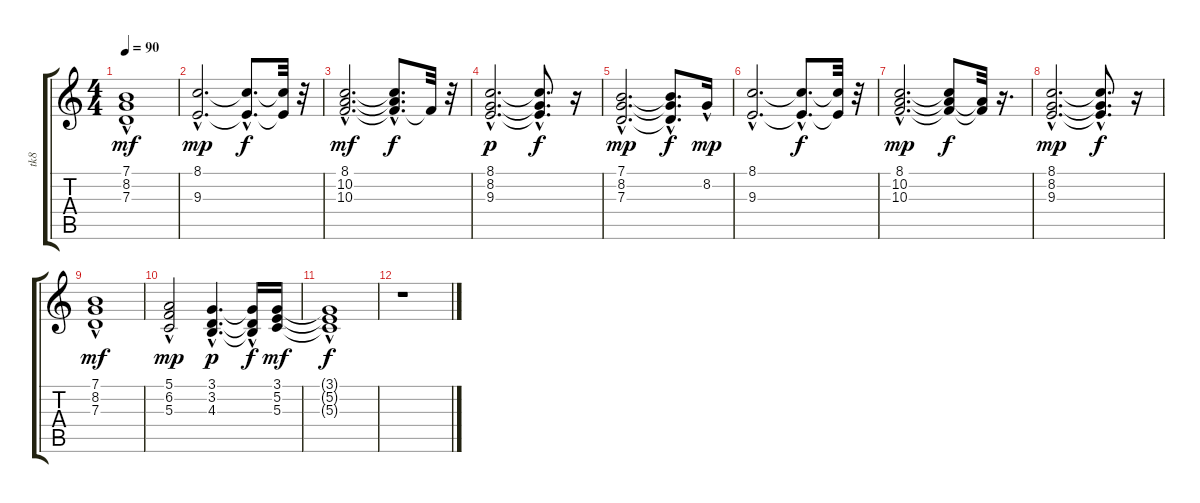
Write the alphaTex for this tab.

\track ("tk8" "tk8") {instrument synthstrings1}
\staff {score tabs}
\tuning (E4 B3 G3 D3 A2 E2) {hide}
\ts (4 4)
\tempo 90
\clef g2
\ks c
(7.1 8.2{hac} 7.3{hac}).1{dy mf} |
(8.1{hac} 9.3{hac}).2{d dy mp} (8.1{hac t} 9.3{hac t}).8{d dy f} (8.1{t} 9.3{t}).32 r.32 |
(8.1{hac} 10.2{hac} 10.3{hac}).2{d dy mf} (8.1{hac t} 10.2{hac t} 10.3{hac t}).8{d dy f} 10.3{t}.32 r.32 |
(8.1{hac} 8.2{hac} 9.3{hac}).2{d dy p} (8.1{t} 8.2{t} 9.3{hac t}).8{d dy f} r.16 |
(7.1{hac} 8.2{hac} 7.3{hac}).2{d dy mp} (7.1{hac t} 8.2{hac t} 7.3{t}).8{d dy f} 8.2{hac}.16{dy mp} |
(8.1{hac} 9.3{hac}).2{d} (8.1{hac t} 9.3{hac t}).8{d dy f} (8.1{t} 9.3{t}).32 r.32 |
(8.1{hac} 10.2{hac} 10.3{hac}).2{d dy mp} (8.1{t} 10.2{t} 10.3{t}).8{dy f} (10.2{t} 10.3{t}).32 r.16{d} |
(8.1{hac} 8.2{hac} 9.3{hac}).2{d dy mp} (8.1{t} 8.2{hac t} 9.3{hac t}).8{d dy f} r.16 |
(7.1 8.2{hac} 7.3{hac}).1{dy mf} |
(5.1 6.2 5.3{hac}).2{dy mp} (3.1{hac} 3.2{hac} 4.3{hac}).4{d dy p} (3.1{t} 3.2{hac t} 4.3{t}).16{dy f} (3.1 5.2 5.3).16{dy mf} |
(3.1{t} 5.2{hac t} 5.3{hac t}).1{dy f} |
r.1
